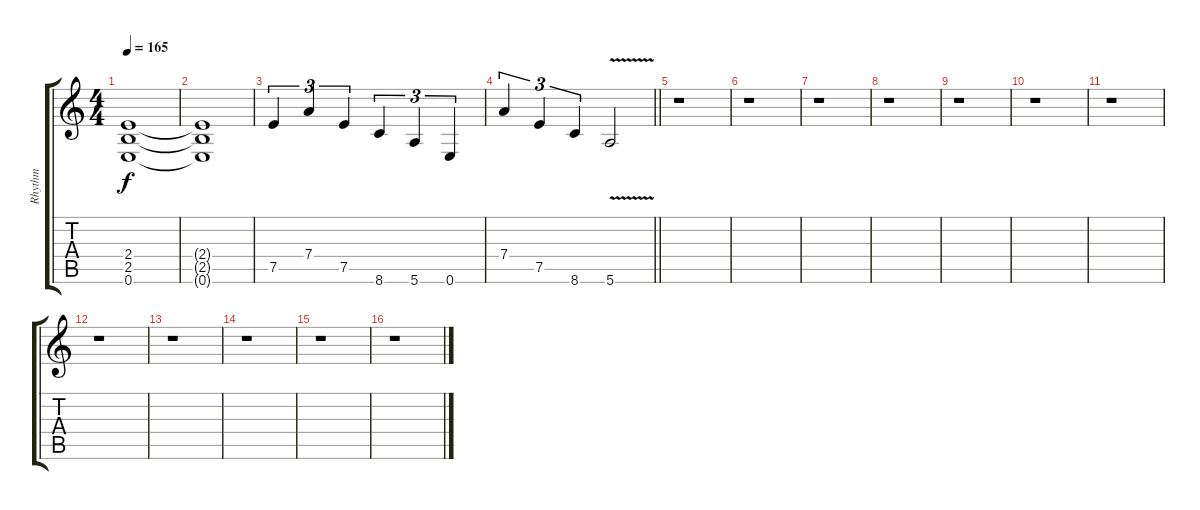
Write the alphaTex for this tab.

\track ("Rhythm" "Rhythm") {instrument distortionguitar}
\staff {score tabs}
\tuning (E4 B3 G3 D3 A2 E2) {hide}
\ts (4 4)
\tempo 165
\clef g2
\ks c
(2.4{t} 2.5{t} 0.6{t}).1{dy f} |
(2.4{t} 2.5{t} 0.6{t}).1 |
7.5.4{tu (3 2)} 7.4.4{tu (3 2)} 7.5.4{tu (3 2)} 8.6.4{tu (3 2)} 5.6.4{tu (3 2)} 0.6.4{tu (3 2)} |
\barLineRight lightlight
7.4.4{tu (3 2)} 7.5.4{tu (3 2)} 8.6.4{tu (3 2)} 5.6{v}.2 |
r.1 |
r.1 |
r.1 |
r.1 |
r.1 |
r.1 |
r.1 |
r.1 |
r.1 |
r.1 |
r.1 |
r.1
